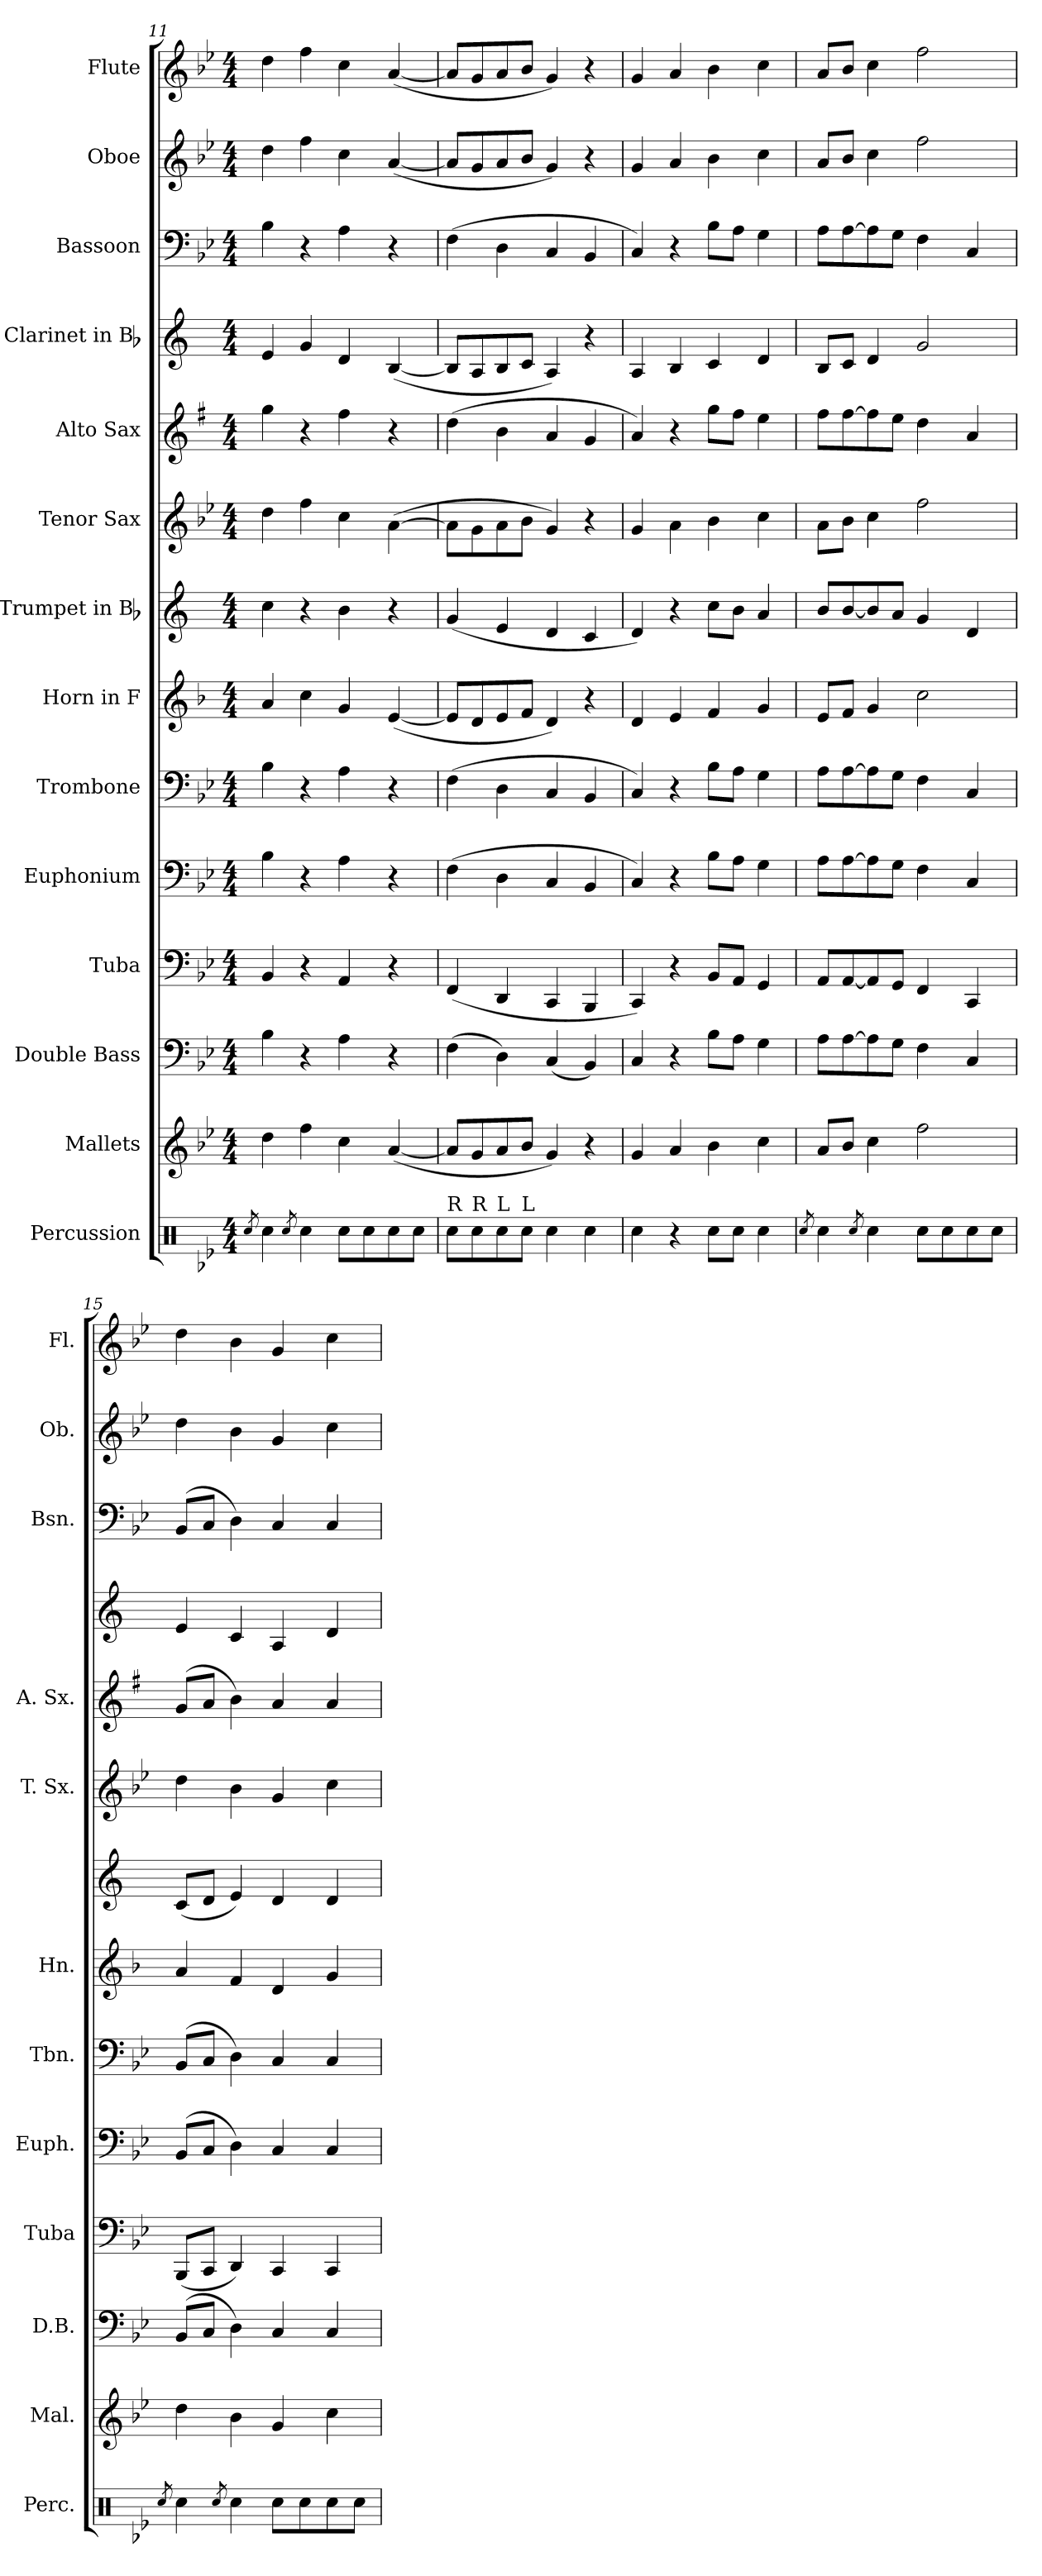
**kern	**kern	**kern	**kern	**kern	**kern	**kern	**kern	**kern	**kern	**kern	**kern	**kern	**kern
*part14	*part13	*part12	*part11	*part10	*part9	*part8	*part7	*part6	*part5	*part4	*part3	*part2	*part1
*staff14	*staff13	*staff12	*staff11	*staff10	*staff9	*staff8	*staff7	*staff6	*staff5	*staff4	*staff3	*staff2	*staff1
*I"Percussion	*I"Mallets	*I"Double Bass	*I"Tuba	*I"Euphonium	*I"Trombone	*I"Horn in F	*I"Trumpet in Bb	*I"Tenor Sax	*I"Alto Sax	*I"Clarinet in Bb	*I"Bassoon	*I"Oboe	*I"Flute
*I'Perc.	*I'Mal.	*I'D.B.	*I'Tuba	*I'Euph.	*I'Tbn.	*I'Hn.	*	*I'T. Sx.	*I'A. Sx.	*	*I'Bsn.	*I'Ob.	*I'Fl.
*clefX	*clefG2	*clefF4	*clefF4	*clefF4	*clefF4	*clefG2	*clefG2	*clefG2	*clefG2	*clefG2	*clefF4	*clefG2	*clefG2
*	*	*ITrd7c12	*	*	*	*ITrd4c7	*ITrd1c2	*ITrd8c14	*ITrd5c9	*ITrd1c2	*	*	*
*k[b-e-]	*k[b-e-]	*k[b-e-]	*k[b-e-]	*k[b-e-]	*k[b-e-]	*k[b-e-]	*k[b-e-]	*k[b-e-]	*k[b-e-]	*k[b-e-]	*k[b-e-]	*k[b-e-]	*k[b-e-]
*B-:	*B-:	*B-:	*B-:	*B-:	*B-:	*B-:	*B-:	*B-:	*B-:	*B-:	*B-:	*B-:	*B-:
*M4/4	*M4/4	*M4/4	*M4/4	*M4/4	*M4/4	*M4/4	*M4/4	*M4/4	*M4/4	*M4/4	*M4/4	*M4/4	*M4/4
=11	=11	=11	=11	=11	=11	=11	=11	=11	=11	=11	=11	=11	=11
8qRcc/	.	.	.	.	.	.	.	.	.	.	.	.	.
4Rcc\	4dd\	4BB-\	4BB-/	4B-\	4B-\	4d/	4b-\	4d\	4b-\	4d/	4B-\	4dd\	4dd\
8qRcc/	.	.	.	.	.	.	.	.	.	.	.	.	.
4Rcc\	4ff\	4r	4r	4r	4r	4f\	4r	4f\	4r	4f/	4r	4ff\	4ff\
8Rcc\L	4cc\	4AA\	4AA/	4A\	4A\	4c/	4a\	4c\	4a\	4c/	4A\	4cc\	4cc\
8Rcc\	.	.	.	.	.	.	.	.	.	.	.	.	.
8Rcc\	(<[4a/	4r	4r	4r	4r	(<[4A/	4r	(>[4A\	4r	(<[4A/	4r	(<[4a/	(<[4a/
8Rcc\J	.	.	.	.	.	.	.	.	.	.	.	.	.
=12	=12	=12	=12	=12	=12	=12	=12	=12	=12	=12	=12	=12	=12
!LO:TX:a:t=R	!	!	!	!	!	!	!	!	!	!	!	!	!
8Rcc\L	8a/L]	(>4FF\	(<4FF/	(>4F\	(>4F\	8A/L]	(<4f/	8A\L]	(>4f\	8A/L]	(>4F\	8a/L]	8a/L]
!LO:TX:a:t=R	!	!	!	!	!	!	!	!	!	!	!	!	!
8Rcc\	8g/	.	.	.	.	8G/	.	8G\	.	8G/	.	8g/	8g/
!LO:TX:a:t=L	!	!	!	!	!	!	!	!	!	!	!	!	!
8Rcc\	8a/	4DD\)	4DD/	4D\	4D\	8A/	4d/	8A\	4d\	8A/	4D\	8a/	8a/
!LO:TX:a:t=L	!	!	!	!	!	!	!	!	!	!	!	!	!
8Rcc\J	8b-/J	.	.	.	.	8B-/J	.	8B-\J	.	8B-/J	.	8b-/J	8b-/J
4Rcc\	4g/)	(<4CC/	4CC/	4C/	4C/	4G/)	4c/	4G/)	4c/	4G/)	4C/	4g/)	4g/)
4Rcc\	4r	4BBB-/)	4BBB-/	4BB-/	4BB-/	4r	4B-/	4r	4B-/	4r	4BB-/	4r	4r
=13	=13	=13	=13	=13	=13	=13	=13	=13	=13	=13	=13	=13	=13
4Rcc\	4g/	4CC/	4CC/)	4C/)	4C/)	4G/	4c/)	4G/	4c/)	4G/	4C/)	4g/	4g/
4r	4a/	4r	4r	4r	4r	4A/	4r	4A\	4r	4A/	4r	4a/	4a/
8Rcc\L	4b-\	8BB-\L	8BB-/L	8B-\L	8B-\L	4B-/	8b-\L	4B-\	8b-\L	4B-/	8B-\L	4b-\	4b-\
8Rcc\J	.	8AA\J	8AA/J	8A\J	8A\J	.	8a\J	.	8a\J	.	8A\J	.	.
4Rcc\	4cc\	4GG\	4GG/	4G\	4G\	4c/	4g/	4c\	4g\	4c/	4G\	4cc\	4cc\
=14	=14	=14	=14	=14	=14	=14	=14	=14	=14	=14	=14	=14	=14
8qRcc/	.	.	.	.	.	.	.	.	.	.	.	.	.
4Rcc\	8a/L	8AA\L	8AA/L	8A\L	8A\L	8A/L	8a/L	8A\L	8a\L	8A/L	8A\L	8a/L	8a/L
.	8b-/J	[8AA\	[8AA/	[8A\	[8A\	8B-/J	[8a/	8B-\J	[8a\	8B-/J	[8A\	8b-/J	8b-/J
8qRcc/	.	.	.	.	.	.	.	.	.	.	.	.	.
4Rcc\	4cc\	8AA\]	8AA/]	8A\]	8A\]	4c/	8a/]	4c\	8a\]	4c/	8A\]	4cc\	4cc\
.	.	8GG\J	8GG/J	8G\J	8G\J	.	8g/J	.	8g\J	.	8G\J	.	.
8Rcc\L	2ff\	4FF\	4FF/	4F\	4F\	2f\	4f/	2f\	4f\	2f/	4F\	2ff\	2ff\
8Rcc\	.	.	.	.	.	.	.	.	.	.	.	.	.
8Rcc\	.	4CC/	4CC/	4C/	4C/	.	4c/	.	4c/	.	4C/	.	.
8Rcc\J	.	.	.	.	.	.	.	.	.	.	.	.	.
=15	=15	=15	=15	=15	=15	=15	=15	=15	=15	=15	=15	=15	=15
8qRcc/	.	.	.	.	.	.	.	.	.	.	.	.	.
4Rcc\	4dd\	(>8BBB-/L	(<8BBB-/L	(>8BB-/L	(>8BB-/L	4d/	(<8B-/L	4d\	(>8B-/L	4d/	(>8BB-/L	4dd\	4dd\
.	.	8CC/J	8CC/J	8C/J	8C/J	.	8c/J	.	8c/J	.	8C/J	.	.
8qRcc/	.	.	.	.	.	.	.	.	.	.	.	.	.
4Rcc\	4b-\	4DD\)	4DD/)	4D\)	4D\)	4B-/	4d/)	4B-\	4d\)	4B-/	4D\)	4b-\	4b-\
8Rcc\L	4g/	4CC/	4CC/	4C/	4C/	4G/	4c/	4G/	4c/	4G/	4C/	4g/	4g/
8Rcc\	.	.	.	.	.	.	.	.	.	.	.	.	.
8Rcc\	4cc\	4CC/	4CC/	4C/	4C/	4c/	4c/	4c\	4c/	4c/	4C/	4cc\	4cc\
8Rcc\J	.	.	.	.	.	.	.	.	.	.	.	.	.
=	=	=	=	=	=	=	=	=	=	=	=	=	=
*-	*-	*-	*-	*-	*-	*-	*-	*-	*-	*-	*-	*-	*-
